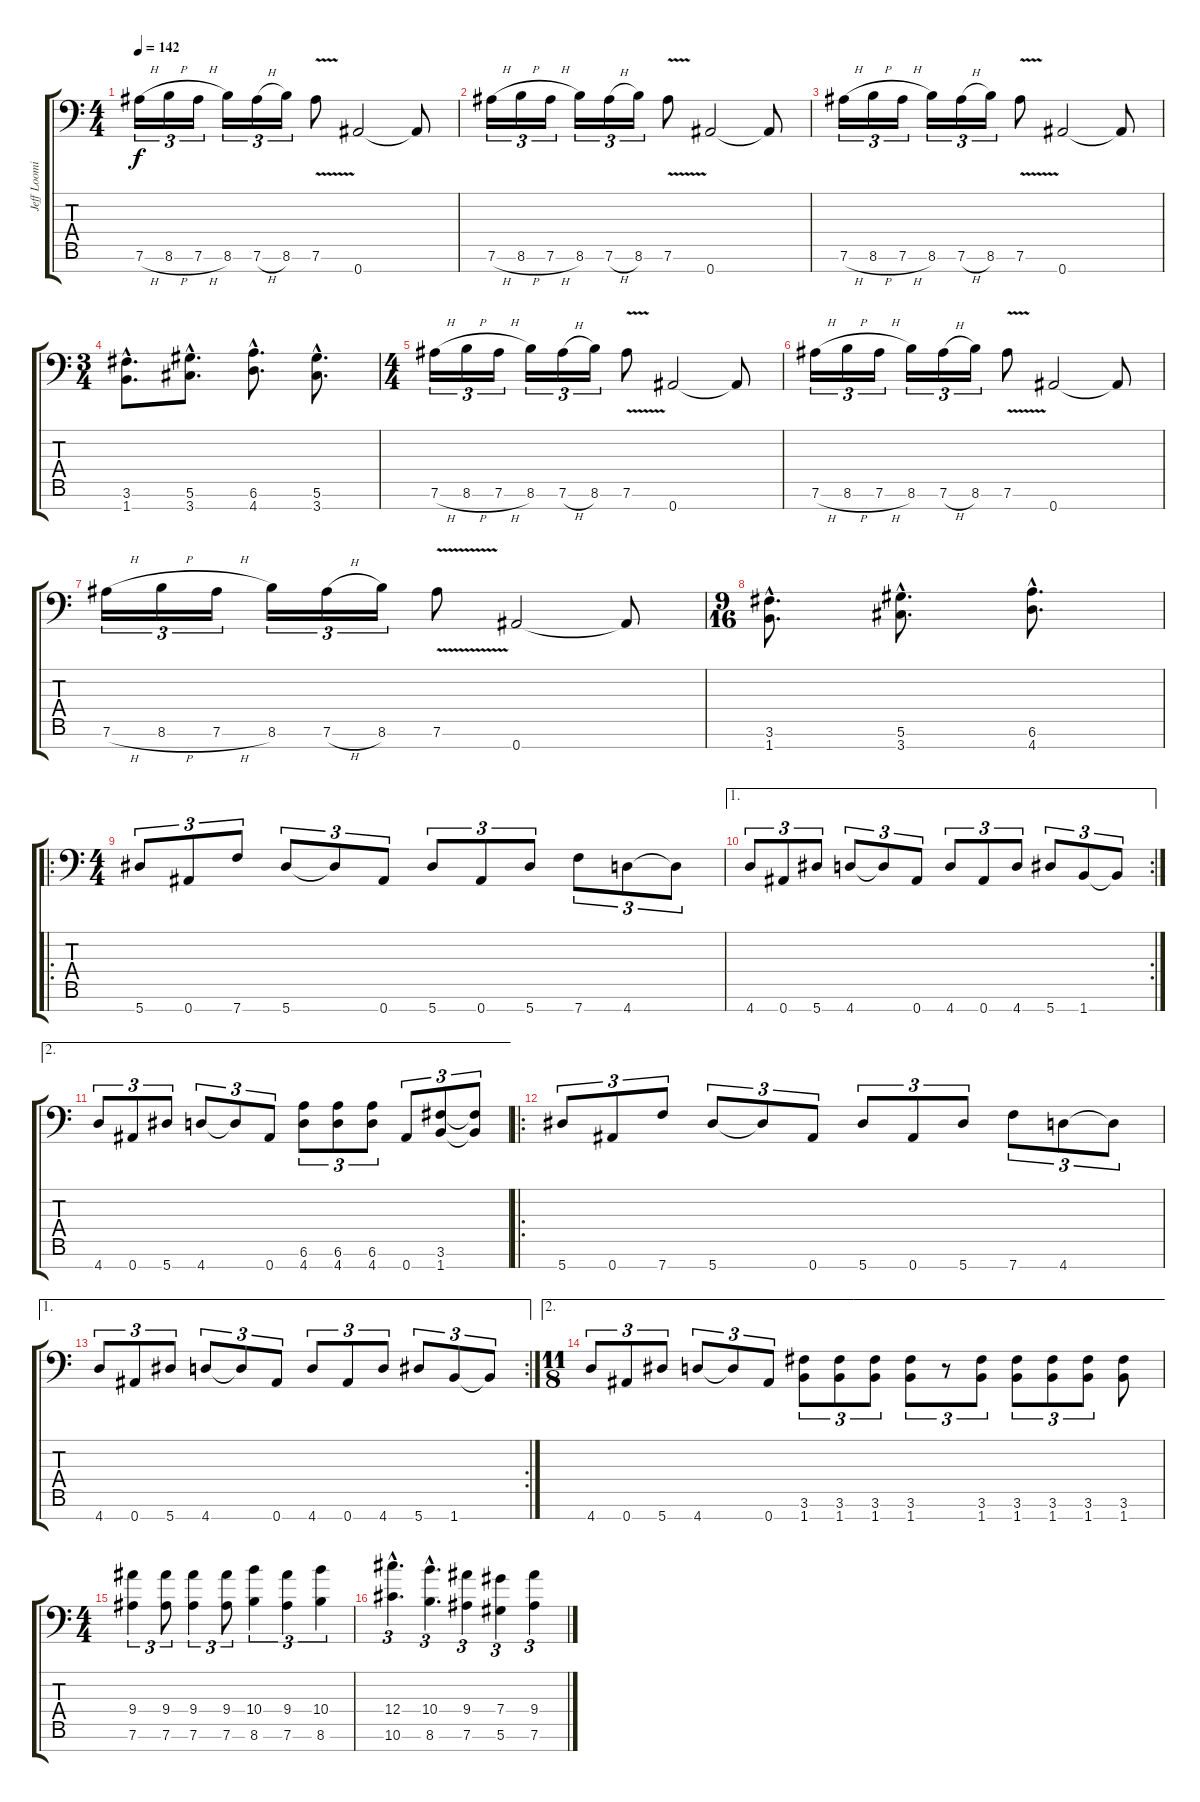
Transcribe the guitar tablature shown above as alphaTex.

\track ("Jeff Loomis" "Jeff Loomi") {instrument distortionguitar}
\staff {score tabs}
\tuning (Eb4 Bb3 Gb3 Db3 Ab2 Eb2 Bb1) {hide}
\ts (4 4)
\tempo 142
\clef f4
\ks c
7.6{h}.16{tu (3 2) dy f} 8.6{h}.16{tu (3 2)} 7.6{h}.16{tu (3 2)} 8.6.16{tu (3 2)} 7.6{h}.16{tu (3 2)} 8.6.16{tu (3 2)} 7.6{v}.8 0.7.2 0.7{t}.8 |
7.6{h}.16{tu (3 2)} 8.6{h}.16{tu (3 2)} 7.6{h}.16{tu (3 2)} 8.6.16{tu (3 2)} 7.6{h}.16{tu (3 2)} 8.6.16{tu (3 2)} 7.6{v}.8 0.7.2 0.7{t}.8 |
7.6{h}.16{tu (3 2)} 8.6{h}.16{tu (3 2)} 7.6{h}.16{tu (3 2)} 8.6.16{tu (3 2)} 7.6{h}.16{tu (3 2)} 8.6.16{tu (3 2)} 7.6{v}.8 0.7.2 0.7{t}.8 |
\ts (3 4)
(3.6{hac} 1.7{hac}).8{d} (5.6{hac} 3.7{hac}).8{d} (6.6{hac} 4.7{hac}).8{d} (5.6{hac} 3.7{hac}).8{d} |
\ts (4 4)
7.6{h}.16{tu (3 2)} 8.6{h}.16{tu (3 2)} 7.6{h}.16{tu (3 2)} 8.6.16{tu (3 2)} 7.6{h}.16{tu (3 2)} 8.6.16{tu (3 2)} 7.6{v}.8 0.7.2 0.7{t}.8 |
7.6{h}.16{tu (3 2)} 8.6{h}.16{tu (3 2)} 7.6{h}.16{tu (3 2)} 8.6.16{tu (3 2)} 7.6{h}.16{tu (3 2)} 8.6.16{tu (3 2)} 7.6{v}.8 0.7.2 0.7{t}.8 |
7.6{h}.16{tu (3 2)} 8.6{h}.16{tu (3 2)} 7.6{h}.16{tu (3 2)} 8.6.16{tu (3 2)} 7.6{h}.16{tu (3 2)} 8.6.16{tu (3 2)} 7.6{v}.8 0.7.2 0.7{t}.8 |
\ts (9 16)
(3.6{hac} 1.7{hac}).8{d} (5.6{hac} 3.7{hac}).8{d} (6.6{hac} 4.7{hac}).8{d} |
\ro
\ts (4 4)
5.7.8{tu (3 2)} 0.7.8{tu (3 2)} 7.7.8{tu (3 2)} 5.7.8{tu (3 2)} 5.7{t}.8{tu (3 2)} 0.7.8{tu (3 2)} 5.7.8{tu (3 2)} 0.7.8{tu (3 2)} 5.7.8{tu (3 2)} 7.7.8{tu (3 2)} 4.7.8{tu (3 2)} 4.7{t}.8{tu (3 2)} |
\ae 1
\rc 2
4.7.8{tu (3 2)} 0.7.8{tu (3 2)} 5.7.8{tu (3 2)} 4.7.8{tu (3 2)} 4.7{t}.8{tu (3 2)} 0.7.8{tu (3 2)} 4.7.8{tu (3 2)} 0.7.8{tu (3 2)} 4.7.8{tu (3 2)} 5.7.8{tu (3 2)} 1.7.8{tu (3 2)} 1.7{t}.8{tu (3 2)} |
\ae 2
4.7.8{tu (3 2)} 0.7.8{tu (3 2)} 5.7.8{tu (3 2)} 4.7.8{tu (3 2)} 4.7{t}.8{tu (3 2)} 0.7.8{tu (3 2)} (6.6 4.7).8{tu (3 2)} (6.6 4.7).8{tu (3 2)} (6.6 4.7).8{tu (3 2)} 0.7.8{tu (3 2)} (3.6 1.7).8{tu (3 2)} (3.6{t} 1.7{t}).8{tu (3 2)} |
\ro
5.7.8{tu (3 2)} 0.7.8{tu (3 2)} 7.7.8{tu (3 2)} 5.7.8{tu (3 2)} 5.7{t}.8{tu (3 2)} 0.7.8{tu (3 2)} 5.7.8{tu (3 2)} 0.7.8{tu (3 2)} 5.7.8{tu (3 2)} 7.7.8{tu (3 2)} 4.7.8{tu (3 2)} 4.7{t}.8{tu (3 2)} |
\ae 1
\rc 2
4.7.8{tu (3 2)} 0.7.8{tu (3 2)} 5.7.8{tu (3 2)} 4.7.8{tu (3 2)} 4.7{t}.8{tu (3 2)} 0.7.8{tu (3 2)} 4.7.8{tu (3 2)} 0.7.8{tu (3 2)} 4.7.8{tu (3 2)} 5.7.8{tu (3 2)} 1.7.8{tu (3 2)} 1.7{t}.8{tu (3 2)} |
\ae 2
\ts (11 8)
4.7.8{tu (3 2)} 0.7.8{tu (3 2)} 5.7.8{tu (3 2)} 4.7.8{tu (3 2)} 4.7{t}.8{tu (3 2)} 0.7.8{tu (3 2)} (3.6 1.7).8{tu (3 2)} (3.6 1.7).8{tu (3 2)} (3.6 1.7).8{tu (3 2)} (3.6 1.7).8{tu (3 2)} r.8{tu (3 2)} (3.6 1.7).8{tu (3 2)} (3.6 1.7).8{tu (3 2)} (3.6 1.7).8{tu (3 2)} (3.6 1.7).8{tu (3 2)} (3.6 1.7).8 |
\ts (4 4)
(9.4 7.6).4{tu (3 2)} (9.4 7.6).8{tu (3 2)} (9.4 7.6).4{tu (3 2)} (9.4 7.6).8{tu (3 2)} (10.4 8.6).4{tu (3 2)} (9.4 7.6).4{tu (3 2)} (10.4 8.6).4{tu (3 2)} |
(12.4{hac} 10.6{hac}).4{d tu (3 2)} (10.4{hac} 8.6{hac}).4{d tu (3 2)} (9.4 7.6).4{tu (3 2)} (7.4 5.6).4{tu (3 2)} (9.4 7.6).4{tu (3 2)}
